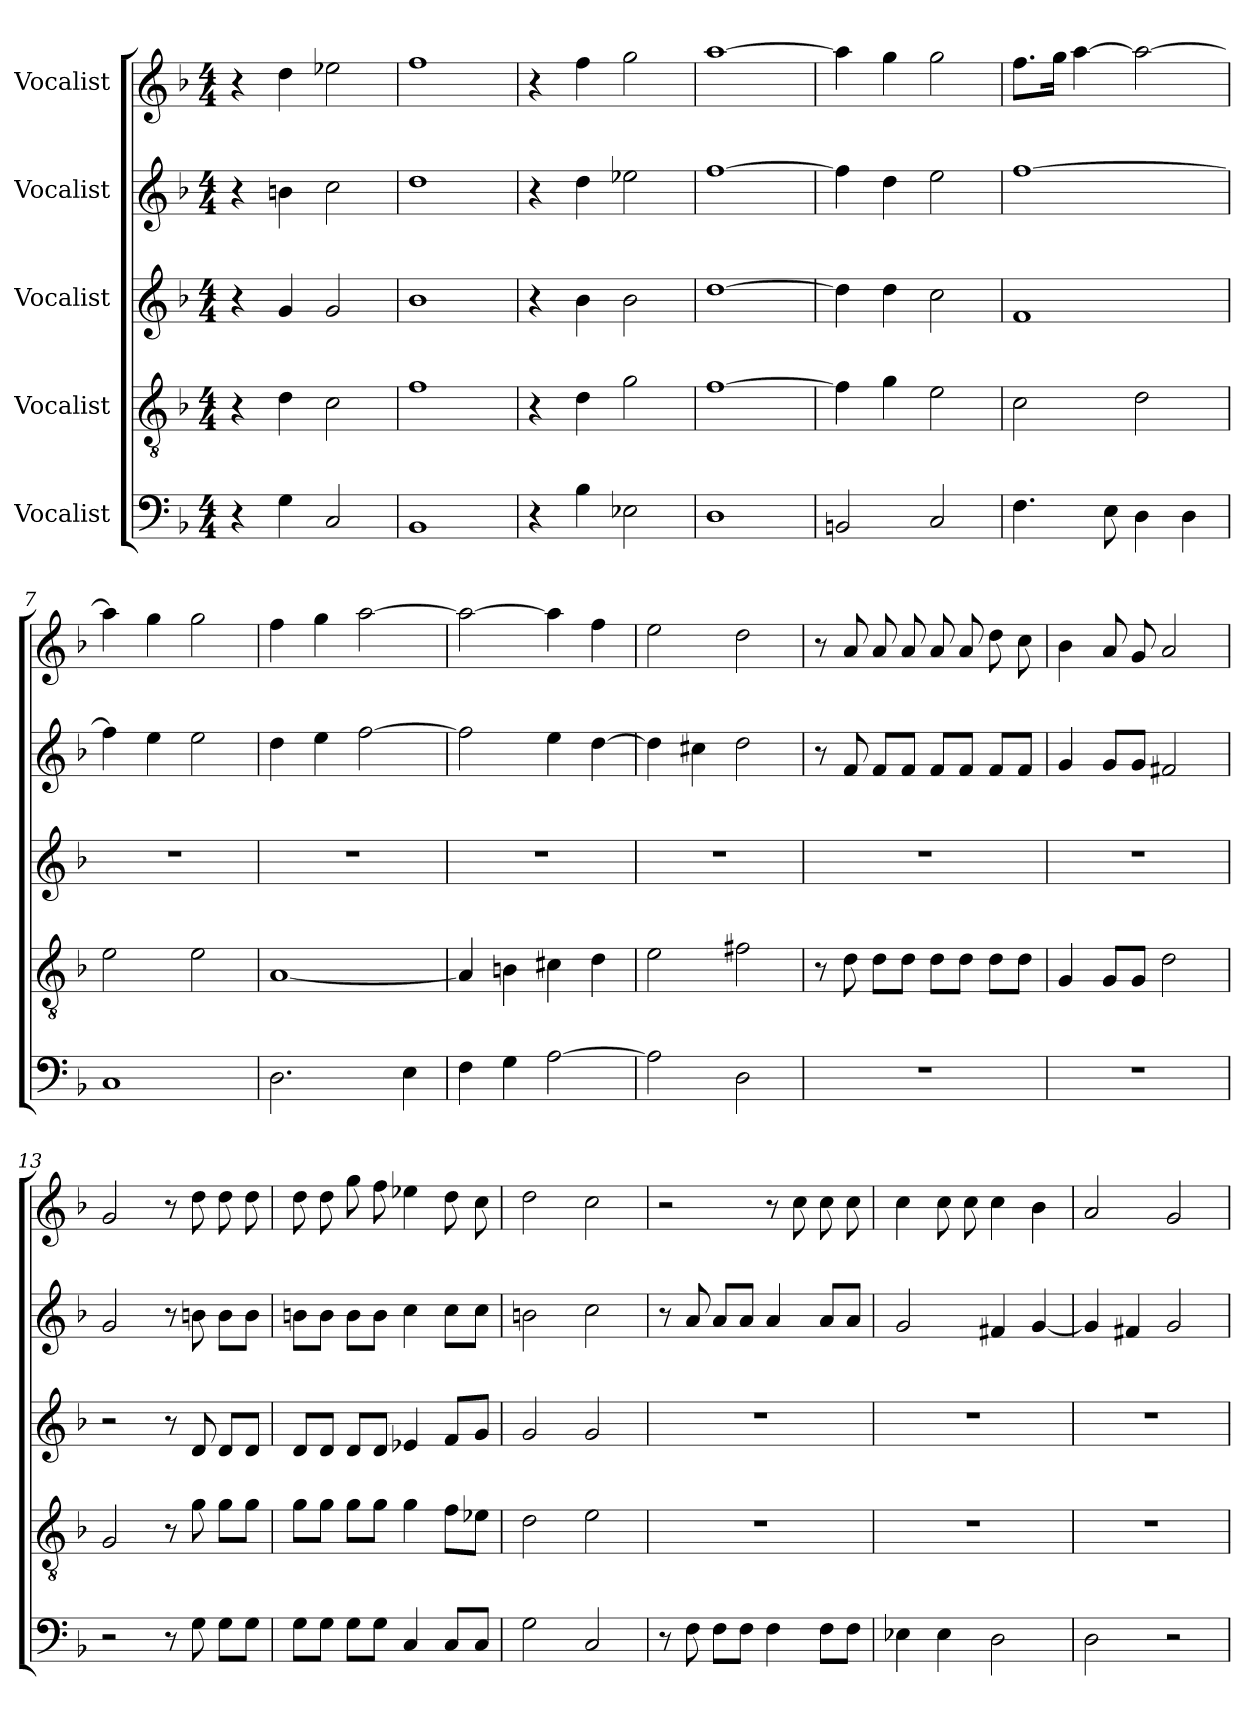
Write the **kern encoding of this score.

**kern	**kern	**kern	**kern	**kern
*part5	*part4	*part3	*part2	*part1
*staff5	*staff4	*staff3	*staff2	*staff1
*I"Vocalist	*I"Vocalist	*I"Vocalist	*I"Vocalist	*I"Vocalist
*clefF4	*clefGv2	*clefG2	*clefG2	*clefG2
*k[b-]	*k[b-]	*k[b-]	*k[b-]	*k[b-]
*M4/4	*M4/4	*M4/4	*M4/4	*M4/4
*MM120	*MM120	*MM120	*MM120	*MM120
=1	=1	=1	=1	=1
4r	4r	4r	4r	4r
4G\	4d\	4g/	4bn\	4dd\
2C/	2c\	2g/	2cc\	2ee-X\
=2	=2	=2	=2	=2
1BB-	1f	1b-	1dd	1ff
=3	=3	=3	=3	=3
4r	4r	4r	4r	4r
4B-\	4d\	4b-\	4dd\	4ff\
2E-X\	2g\	2b-\	2ee-X\	2gg\
=4	=4	=4	=4	=4
1D	[1f	[1dd	[1ff	[1aa
=5	=5	=5	=5	=5
2BBn/	4f\]	4dd\]	4ff\]	4aa\]
.	4g\	4dd\	4dd\	4gg\
2C/	2e\	2cc\	2ee\	2gg\
=6	=6	=6	=6	=6
4.F\	2c\	1f	[1ff	8.ff\L
.	.	.	.	16gg\Jk
.	.	.	.	[4aa\
8E\	.	.	.	.
4D\	2d\	.	.	2aa\_
4D\	.	.	.	.
=7	=7	=7	=7	=7
1C	2e\	1r	4ff\]	4aa\]
.	.	.	4ee\	4gg\
.	2e\	.	2ee\	2gg\
=8	=8	=8	=8	=8
2.D\	[1A	1r	4dd\	4ff\
.	.	.	4ee\	4gg\
.	.	.	[2ff\	[2aa\
4E\	.	.	.	.
=9	=9	=9	=9	=9
4F\	4A/]	1r	2ff\]	2aa\_
4G\	4Bn\	.	.	.
[2A\	4c#X\	.	4ee\	4aa\]
.	4d\	.	[4dd\	4ff\
=10	=10	=10	=10	=10
2A\]	2e\	1r	4dd\]	2ee\
.	.	.	4cc#X\	.
2D\	2f#X\	.	2dd\	2dd\
=11	=11	=11	=11	=11
1r	8r	1r	8r	8r
.	8d\	.	8f/	8a/
.	8d\L	.	8f/L	8a/
.	8d\J	.	8f/J	8a/
.	8d\L	.	8f/L	8a/
.	8d\J	.	8f/J	8a/
.	8d\L	.	8f/L	8dd\
.	8d\J	.	8f/J	8cc\
=12	=12	=12	=12	=12
1r	4G/	1r	4g/	4b-\
.	8G/L	.	8g/L	8a/
.	8G/J	.	8g/J	8g/
.	2d\	.	2f#X/	2a/
=13	=13	=13	=13	=13
2r	2G/	2r	2g/	2g/
8r	8r	8r	8r	8r
8G\	8g\	8d/	8bn\	8dd\
8G\L	8g\L	8d/L	8b\L	8dd\
8G\J	8g\J	8d/J	8b\J	8dd\
=14	=14	=14	=14	=14
8G\L	8g\L	8d/L	8bn\L	8dd\
8G\J	8g\J	8d/J	8b\J	8dd\
8G\L	8g\L	8d/L	8b\L	8gg\
8G\J	8g\J	8d/J	8b\J	8ff\
4C/	4g\	4e-X/	4cc\	4ee-X\
8C/L	8f\L	8f/L	8cc\L	8dd\
8C/J	8e-X\J	8g/J	8cc\J	8cc\
=15	=15	=15	=15	=15
2G\	2d\	2g/	2bn\	2dd\
2C/	2e\	2g/	2cc\	2cc\
=16	=16	=16	=16	=16
8r	1r	1r	8r	2r
8F\	.	.	8a/	.
8F\L	.	.	8a/L	.
8F\J	.	.	8a/J	.
4F\	.	.	4a/	8r
.	.	.	.	8cc\
8F\L	.	.	8a/L	8cc\
8F\J	.	.	8a/J	8cc\
=17	=17	=17	=17	=17
4E-X\	1r	1r	2g/	4cc\
4E-\	.	.	.	8cc\
.	.	.	.	8cc\
2D\	.	.	4f#X/	4cc\
.	.	.	[4g/	4b-\
=18	=18	=18	=18	=18
2D\	1r	1r	4g/]	2a/
.	.	.	4f#X/	.
2r	.	.	2g/	2g/
=	=	=	=	=
*-	*-	*-	*-	*-
